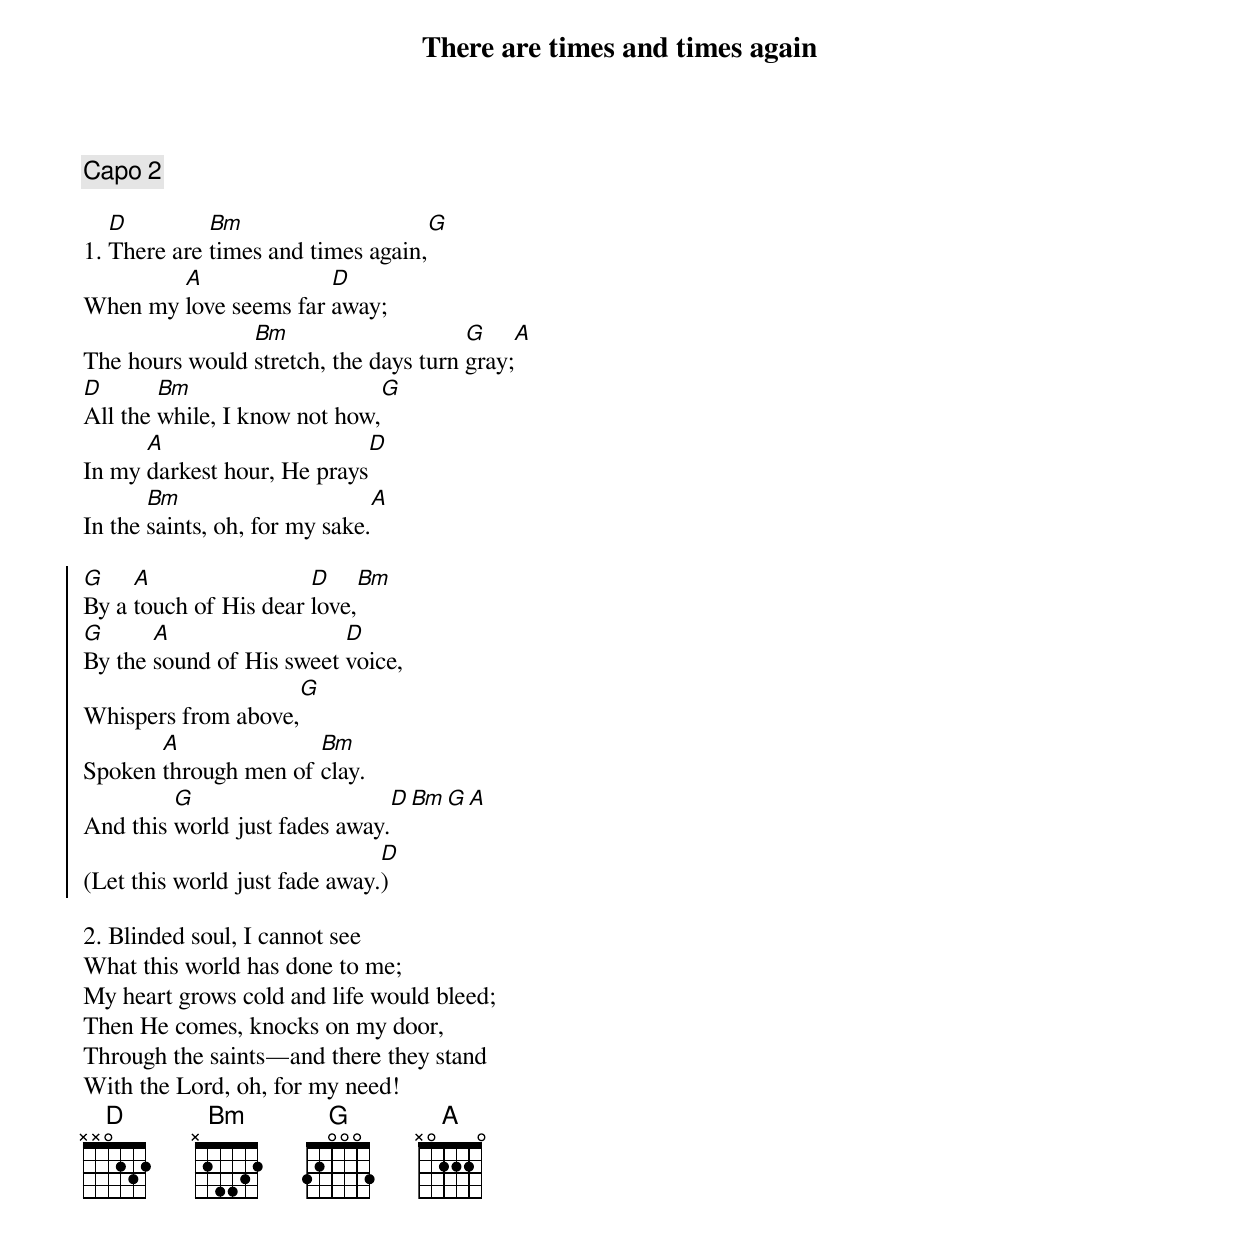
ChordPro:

{t:There are times and times again}
{c: Capo 2}

1. [D]There are [Bm]times and times again,[G]
When my [A]love seems far [D]away;
The hours would [Bm]stretch, the days turn [G]gray;[A]
[D]All the [Bm]while, I know not how,[G]
In my [A]darkest hour, He prays[D]
In the [Bm]saints, oh, for my sake.[A]

{soc}
[G]By a [A]touch of His dear [D]love,[Bm]
[G]By the [A]sound of His sweet [D]voice,
Whispers from above,[G]
Spoken [A]through men of [Bm]clay.
And this [G]world just fades away.[D][Bm][G][A]
(Let this world just fade away.[D])
{eoc}

2. Blinded soul, I cannot see
What this world has done to me;
My heart grows cold and life would bleed;
Then He comes, knocks on my door,
Through the saints—and there they stand
With the Lord, oh, for my need!
